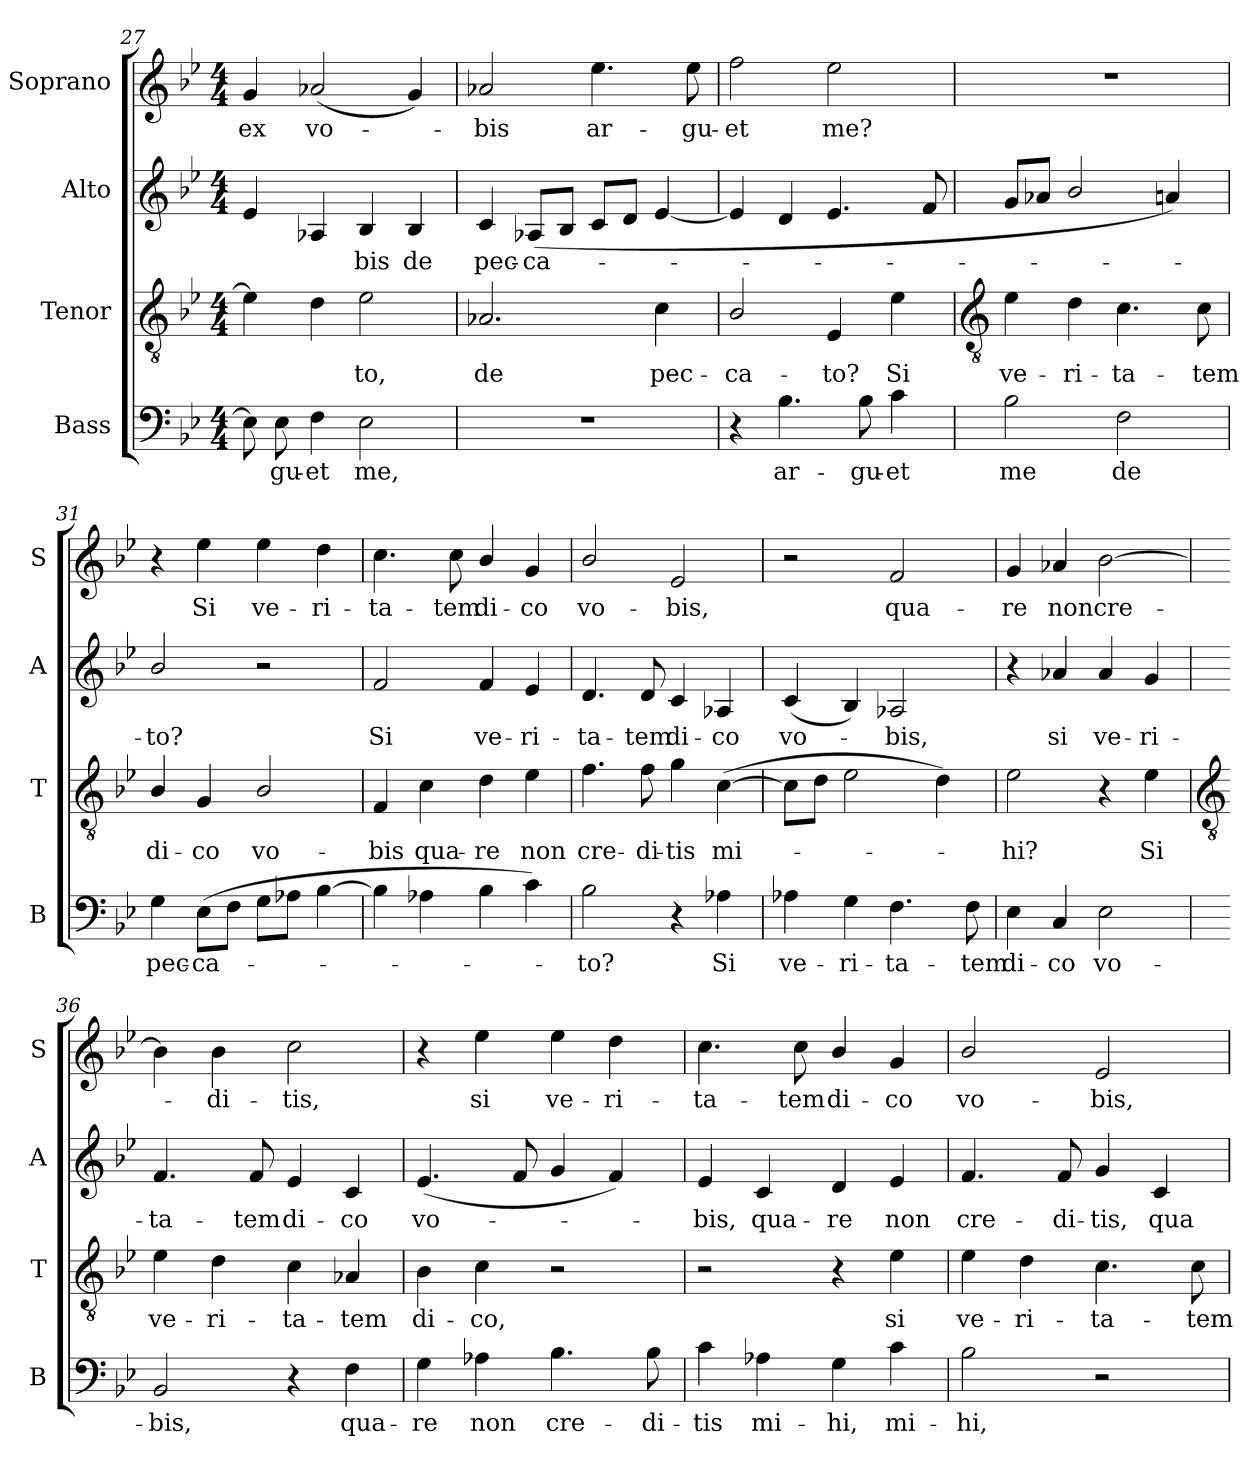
**kern	**text	**kern	**text	**kern	**text	**kern	**text
*part4	*part4	*part3	*part3	*part2	*part2	*part1	*part1
*staff4	*staff4	*staff3	*staff3	*staff2	*staff2	*staff1	*staff1
*I"Bass	*	*I"Tenor	*	*I"Alto	*	*I"Soprano	*
*I'B	*	*I'T	*	*I'A	*	*I'S	*
*clefF4	*	*clefGv2	*	*clefG2	*	*clefG2	*
*k[b-e-]	*	*k[b-e-]	*	*k[b-e-]	*	*k[b-e-]	*
*B-:	*	*B-:	*	*B-:	*	*B-:	*
*M4/4	*	*M4/4	*	*M4/4	*	*M4/4	*
=27	=27	=27	=27	=27	=27	=27	=27
!	!	!	!	!	!	!	!LO:LY:b
8E-]	.	4e-]	.	4e-	.	4g	ex
!	!LO:LY:b	!	!	!	!	!	!
8E-	-gu-	.	.	.	.	.	.
!	!LO:LY:b	!	!	!	!	!	!LO:LY:b
4F	-et	4d	.	4A-X	.	(<2a-X	vo-
!	!LO:LY:b	!	!LO:LY:b	!	!LO:LY:b	!	!
2E-	me,	2e-	to,	4B-	bis	.	.
!	!	!	!	!	!LO:LY:b	!	!
.	.	.	.	4B-	de	4g)	.
=28	=28	=28	=28	=28	=28	=28	=28
!	!	!	!LO:LY:b	!	!LO:LY:b	!	!LO:LY:b
1r	.	2.A-X	de	4c	pec-	2a-X	bis
!	!	!	!	!	!LO:LY:b	!	!
.	.	.	.	(<8A-XL	-ca-	.	.
.	.	.	.	8B-J	.	.	.
!	!	!	!	!	!	!	!LO:LY:b
.	.	.	.	8cL	.	4.ee-	ar-
.	.	.	.	8dJ	.	.	.
!	!	!	!LO:LY:b	!	!	!	!
.	.	4c	pec-	[4e-	.	.	.
!	!	!	!	!	!	!	!LO:LY:b
.	.	.	.	.	.	8ee-	-gu-
=29	=29	=29	=29	=29	=29	=29	=29
!	!	!	!LO:LY:b	!	!	!	!LO:LY:b
4r	.	2B-/	-ca-	4e-]	.	2ff	-et
!	!LO:LY:b	!	!	!	!	!	!
4.B-	ar-	.	.	4d	.	.	.
!	!	!	!LO:LY:b	!	!	!	!LO:LY:b
.	.	4E-	-to?	4.e-	.	2ee-	me?
!	!LO:LY:b	!	!	!	!	!	!
8B-	-gu-	.	.	.	.	.	.
!	!LO:LY:b	!	!LO:LY:b	!	!	!	!
4c	-et	4e-	Si	.	.	.	.
.	.	.	.	8f	.	.	.
!!LO:LB:g=z
=30	=30	=30	=30	=30	=30	=30	=30
*	*	*clefGv2	*	*	*	*	*
!	!LO:LY:b	!	!LO:LY:b	!	!	!	!
2B-	me	4e-	ve-	8gL	.	1r	.
.	.	.	.	8a-XJ	.	.	.
!	!	!	!LO:LY:b	!	!	!	!
.	.	4d	-ri-	2b-/	.	.	.
!	!LO:LY:b	!	!LO:LY:b	!	!	!	!
2F	de	4.c	-ta-	.	.	.	.
.	.	.	.	4an)	.	.	.
!	!	!	!LO:LY:b	!	!	!	!
.	.	8c	-tem	.	.	.	.
=31	=31	=31	=31	=31	=31	=31	=31
!	!LO:LY:b	!	!LO:LY:b	!	!LO:LY:b	!	!
4G	pec-	4B-/	di-	2b-/	to?	4r	.
!	!LO:LY:b	!	!LO:LY:b	!	!	!	!LO:LY:b
(>8E-L	-ca-	4G	-co	.	.	4ee-	Si
8FJ	.	.	.	.	.	.	.
!	!	!	!LO:LY:b	!	!	!	!LO:LY:b
8GL	.	2B-/	vo-	2r	.	4ee-	ve-
8A-XJ	.	.	.	.	.	.	.
!	!	!	!	!	!	!	!LO:LY:b
[4B-	.	.	.	.	.	4dd	-ri-
=32	=32	=32	=32	=32	=32	=32	=32
!	!	!	!LO:LY:b	!	!LO:LY:b	!	!LO:LY:b
4B-]	.	4F	-bis	2f	Si	4.cc	-ta-
!	!	!	!LO:LY:b	!	!	!	!
4A-X	.	4c	qua-	.	.	.	.
!	!	!	!	!	!	!	!LO:LY:b
.	.	.	.	.	.	8cc	-tem
!	!	!	!LO:LY:b	!	!LO:LY:b	!	!LO:LY:b
4B-	.	4d	-re	4f	ve-	4b-/	di-
!	!	!	!LO:LY:b	!	!LO:LY:b	!	!LO:LY:b
4c)	.	4e-	non	4e-	-ri-	4g	-co
=33	=33	=33	=33	=33	=33	=33	=33
!	!LO:LY:b	!	!LO:LY:b	!	!LO:LY:b	!	!LO:LY:b
2B-	to?	4.f	cre-	4.d	-ta-	2b-/	vo-
!	!	!	!LO:LY:b	!	!LO:LY:b	!	!
.	.	8f	-di-	8d	-tem	.	.
!	!	!	!LO:LY:b	!	!LO:LY:b	!	!LO:LY:b
4r	.	4g	-tis	4c	di-	2e-	-bis,
!	!LO:LY:b	!	!LO:LY:b	!	!LO:LY:b	!	!
4A-X	Si	(>[4c	mi-	4A-X	-co	.	.
=34	=34	=34	=34	=34	=34	=34	=34
!	!LO:LY:b	!	!	!	!LO:LY:b	!	!
4A-X	ve-	8c\L]	.	(<4c	vo-	2r	.
.	.	8d\J	.	.	.	.	.
!	!LO:LY:b	!	!	!	!	!	!
4G	-ri-	2e-	.	4B-)	.	.	.
!	!LO:LY:b	!	!	!	!LO:LY:b	!	!LO:LY:b
4.F	-ta-	.	.	2A-X	bis,	2f	qua-
.	.	4d)	.	.	.	.	.
!	!LO:LY:b	!	!	!	!	!	!
8F	-tem	.	.	.	.	.	.
=35	=35	=35	=35	=35	=35	=35	=35
!	!LO:LY:b	!	!LO:LY:b	!	!	!	!LO:LY:b
4E-	di-	2e-	hi?	4r	.	4g	-re
!	!LO:LY:b	!	!	!	!LO:LY:b	!	!LO:LY:b
4C	-co	.	.	4a-X	si	4a-X	non
!	!LO:LY:b	!	!	!	!LO:LY:b	!	!LO:LY:b
2E-	vo-	4r	.	4a-	ve-	[2b-	cre-
!	!	!	!LO:LY:b	!	!LO:LY:b	!	!
.	.	4e-	Si	4g	-ri-	.	.
!!LO:LB:g=z
=36	=36	=36	=36	=36	=36	=36	=36
*	*	*clefGv2	*	*	*	*	*
!	!LO:LY:b	!	!LO:LY:b	!	!LO:LY:b	!	!
2BB-	-bis,	4e-	ve-	4.f	-ta-	4b-]	.
!	!	!	!LO:LY:b	!	!	!	!LO:LY:b
.	.	4d	-ri-	.	.	4b-	di-
!	!	!	!	!	!LO:LY:b	!	!
.	.	.	.	8f	-tem	.	.
!	!	!	!LO:LY:b	!	!LO:LY:b	!	!LO:LY:b
4r	.	4c	-ta-	4e-	di-	2cc	-tis,
!	!LO:LY:b	!	!LO:LY:b	!	!LO:LY:b	!	!
4F	qua-	4A-X	-tem	4c	-co	.	.
=37	=37	=37	=37	=37	=37	=37	=37
!	!LO:LY:b	!	!LO:LY:b	!	!LO:LY:b	!	!
4G	-re	4B-	di-	(<4.e-	vo-	4r	.
!	!LO:LY:b	!	!LO:LY:b	!	!	!	!LO:LY:b
4A-X	non	4c	-co,	.	.	4ee-	si
.	.	.	.	8f	.	.	.
!	!LO:LY:b	!	!	!	!	!	!LO:LY:b
4.B-	cre-	2r	.	4g	.	4ee-	ve-
!	!	!	!	!	!	!	!LO:LY:b
.	.	.	.	4f)	.	4dd	-ri-
!	!LO:LY:b	!	!	!	!	!	!
8B-	-di-	.	.	.	.	.	.
=38	=38	=38	=38	=38	=38	=38	=38
!	!LO:LY:b	!	!	!	!LO:LY:b	!	!LO:LY:b
4c	-tis	2r	.	4e-	bis,	4.cc	-ta-
!	!LO:LY:b	!	!	!	!LO:LY:b	!	!
4A-X	mi-	.	.	4c	qua-	.	.
!	!	!	!	!	!	!	!LO:LY:b
.	.	.	.	.	.	8cc	-tem
!	!LO:LY:b	!	!	!	!LO:LY:b	!	!LO:LY:b
4G	-hi,	4r	.	4d	-re	4b-/	di-
!	!LO:LY:b	!	!LO:LY:b	!	!LO:LY:b	!	!LO:LY:b
4c	mi-	4e-	si	4e-	non	4g	-co
=39	=39	=39	=39	=39	=39	=39	=39
!	!LO:LY:b	!	!LO:LY:b	!	!LO:LY:b	!	!LO:LY:b
2B-	-hi,	4e-	ve-	4.f	cre-	2b-/	vo-
!	!	!	!LO:LY:b	!	!	!	!
.	.	4d	-ri-	.	.	.	.
!	!	!	!	!	!LO:LY:b	!	!
.	.	.	.	8f	-di-	.	.
!	!	!	!LO:LY:b	!	!LO:LY:b	!	!LO:LY:b
2r	.	4.c	-ta-	4g	-tis,	2e-	-bis,
!	!	!	!	!	!LO:LY:b	!	!
.	.	.	.	4c	qua-	.	.
!	!	!	!LO:LY:b	!	!	!	!
.	.	8c	-tem	.	.	.	.
=	=	=	=	=	=	=	=
*-	*-	*-	*-	*-	*-	*-	*-
